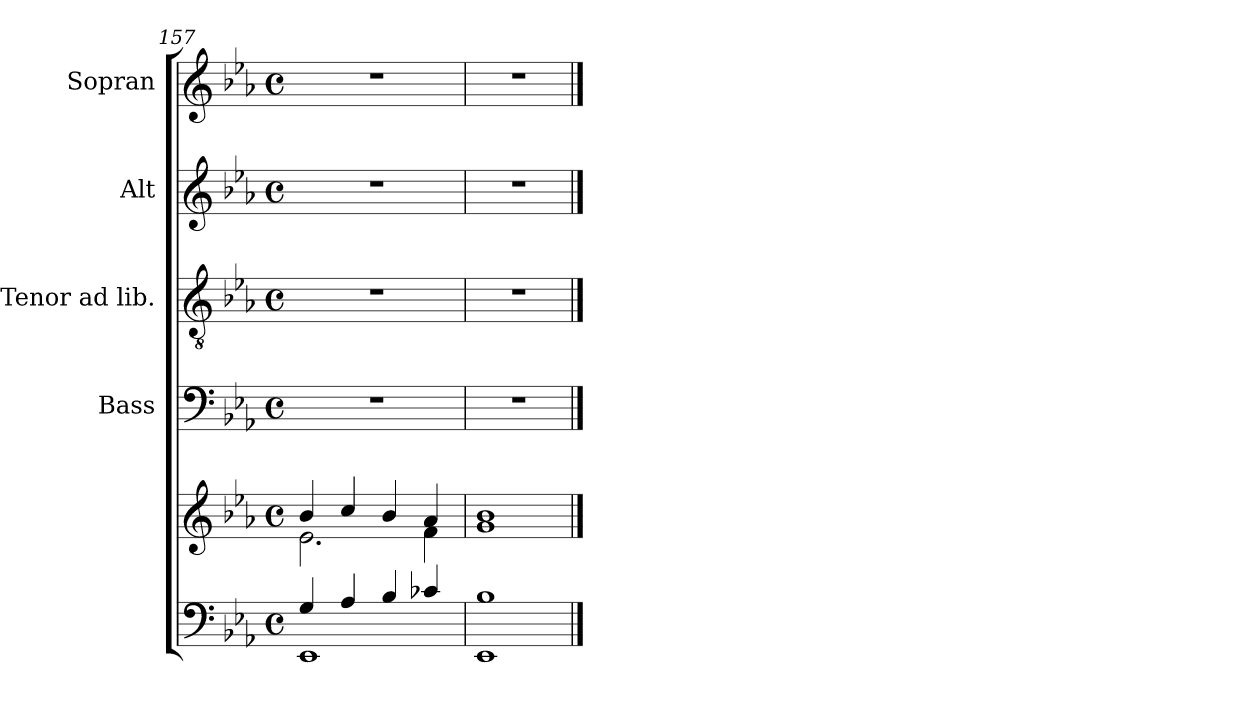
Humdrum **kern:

**kern	**kern	**kern	**kern	**kern	**kern
*part5	*part5	*part4	*part3	*part2	*part1
*staff6	*staff5	*staff4	*staff3	*staff2	*staff1
*	*	*I"Bass	*I"Tenor ad lib.	*I"Alt	*I"Sopran
*	*	*I'B.	*I'T.	*I'A.	*I'S.
*clefF4	*clefG2	*clefF4	*clefGv2	*clefG2	*clefG2
*k[b-e-a-]	*k[b-e-a-]	*k[b-e-a-]	*k[b-e-a-]	*k[b-e-a-]	*k[b-e-a-]
*E-:	*E-:	*E-:	*E-:	*E-:	*E-:
*M4/4	*M4/4	*M4/4	*M4/4	*M4/4	*M4/4
*met(c)	*met(c)	*met(c)	*met(c)	*met(c)	*met(c)
=157	=157	=157	=157	=157	=157
*^	*^	*	*	*	*
4G/	1EE-	4b-/	2.e-\	1r	1r	1r	1r
4A-/	.	4cc/	.	.	.	.	.
4B-/	.	4b-/	.	.	.	.	.
4c-X/	.	4a-/	4f\	.	.	.	.
=158	=158	=158	=158	=158	=158	=158	=158
1B-	1EE-	1b-	1g	1r	1r	1r	1r
*v	*v	*	*	*	*	*	*
*	*v	*v	*	*	*	*
==	==	==	==	==	==
*-	*-	*-	*-	*-	*-
